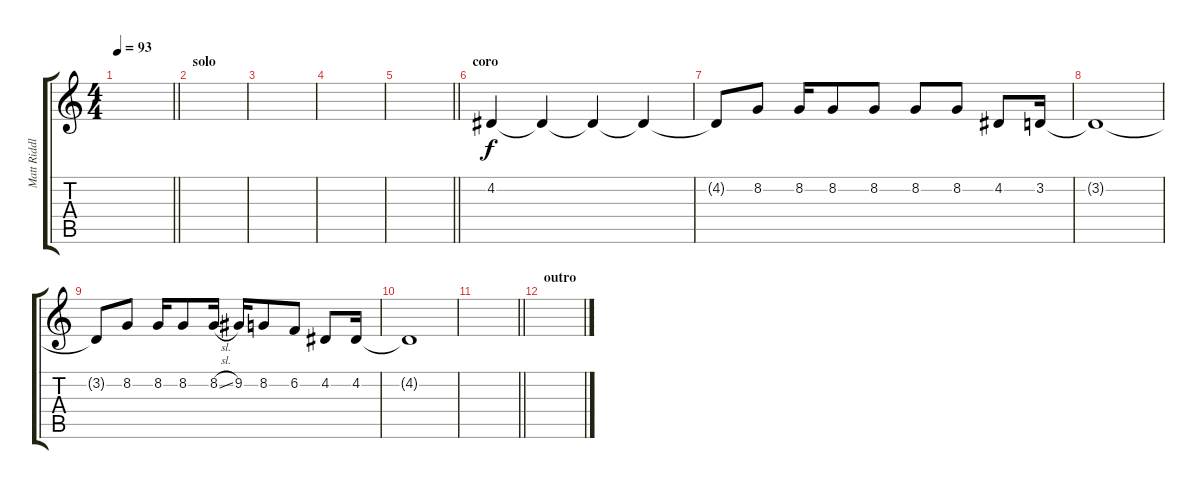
\track ("Matt Riddle (chourus)" "Matt Riddl") {instrument cello}
\staff {score tabs}
\tuning (E4 B3 G3 D3 A2 E2) {hide}
\ts (4 4)
\tempo 93
\clef g2
\barLineRight lightlight
\ks c
|
\section ("" "solo")
|
|
|
\barLineRight lightlight
|
\section ("" "coro")
4.2.4 4.2{t}.4 4.2{t}.4 4.2{t}.4 |
4.2{t}.8 8.2.8 8.2.16 8.2.8 8.2.8 8.2.8 8.2.8 4.2.8 3.2.16 |
3.2{t}.1 |
3.2{t}.8 8.2.8 8.2.16 8.2.8 8.2{sl}.16 9.2.16 8.2.8 6.2.8 4.2.8 4.2.16 |
4.2{t}.1 |
\barLineRight lightlight
|
\section ("" "outro")
